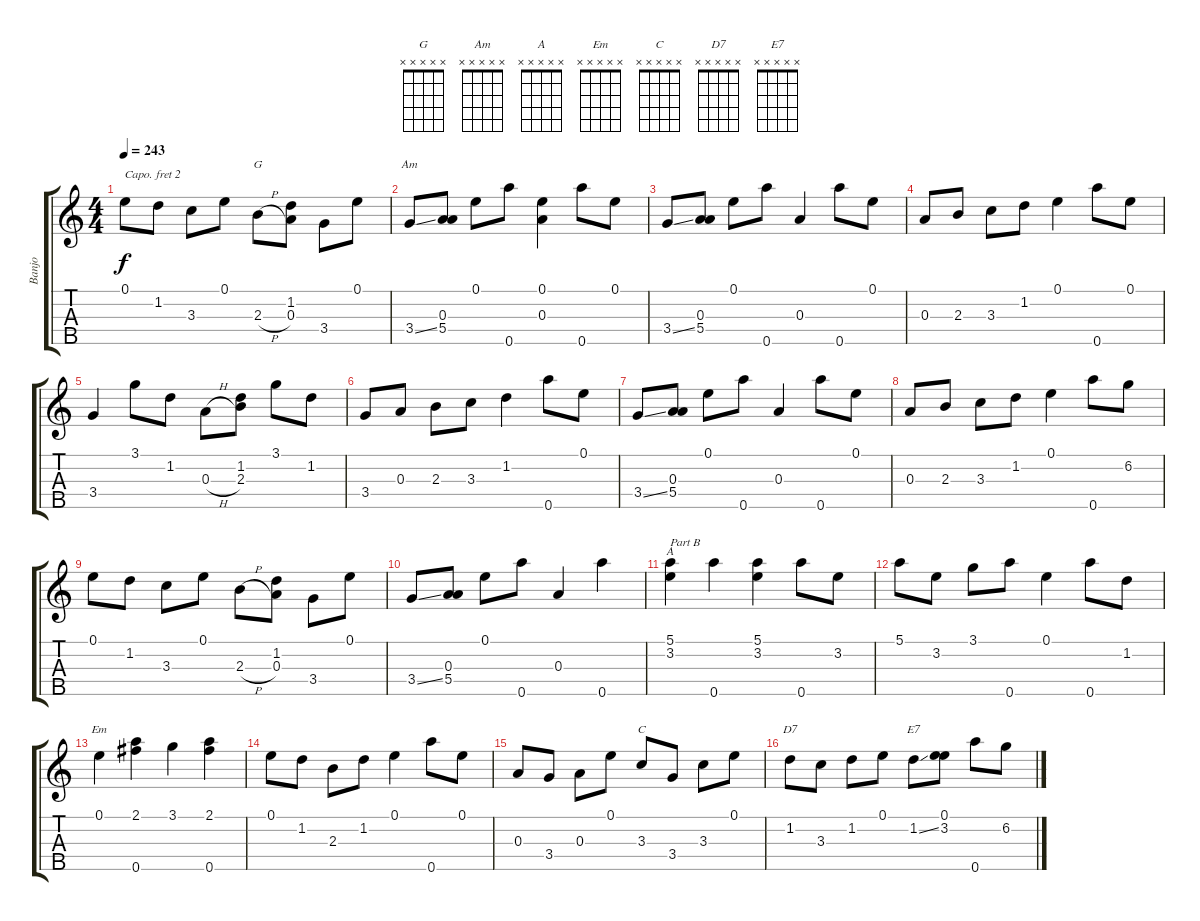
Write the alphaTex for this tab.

\track ("Banjo" "Banjo") {instrument banjo}
\staff {score tabs}
\capo 2
\tuning (D4 B3 G3 D3 G4) {hide}
\displaytranspose 12
\chord ("G" x x x x x) {firstfret 0}
\chord ("Am" x x x x x) {firstfret 0}
\chord ("A" x x x x x) {firstfret 0}
\chord ("Em" x x x x x) {firstfret 0}
\chord ("C" x x x x x) {firstfret 0}
\chord ("D7" x x x x x) {firstfret 0}
\chord ("E7" x x x x x) {firstfret 0}
\ts (4 4)
\tempo 243
\clef g2
\ks c
0.1.8{dy f} 1.2.8 3.3.8 0.1.8 2.3{h}.8{ch "G"} (1.2 0.3).8 3.4.8 0.1.8 |
3.4{ss}.8{ch "Am"} (0.3 5.4).8 0.1.8 0.5.8 (0.1 0.3).4 0.5.8 0.1.8 |
3.4{ss}.8 (0.3 5.4).8 0.1.8 0.5.8 0.3.4 0.5.8 0.1.8 |
0.3.8 2.3.8 3.3.8 1.2.8 0.1.4 0.5.8 0.1.8 |
3.4.4 3.1.8 1.2.8 0.3{h}.8 (1.2 2.3).8 3.1.8 1.2.8 |
3.4.8 0.3.8 2.3.8 3.3.8 1.2.4 0.5.8 0.1.8 |
3.4{ss}.8 (0.3 5.4).8 0.1.8 0.5.8 0.3.4 0.5.8 0.1.8 |
0.3.8 2.3.8 3.3.8 1.2.8 0.1.4 0.5.8 6.2.8 |
0.1.8 1.2.8 3.3.8 0.1.8 2.3{h}.8 (1.2 0.3).8 3.4.8 0.1.8 |
3.4{ss}.8 (0.3 5.4).8 0.1.8 0.5.8 0.3.4 0.5.4 |
(5.1 3.2).4{ch "A" txt "Part B"} 0.5.4 (5.1 3.2).4 0.5.8 3.2.8 |
5.1.8 3.2.8 3.1.8 0.5.8 0.1.4 0.5.8 1.2.8 |
0.1.4{ch "Em"} (2.1 0.5).4 3.1.4 (2.1 0.5).4 |
0.1.8 1.2.8 2.3.8 1.2.8 0.1.4 0.5.8 0.1.8 |
0.3.8 3.4.8 0.3.8 0.1.8 3.3.8{ch "C"} 3.4.8 3.3.8 0.1.8 |
1.2.8{ch "D7"} 3.3.8 1.2.8 0.1.8 1.2{ss}.8{ch "E7"} (0.1 3.2).8 0.5.8 6.2.8
